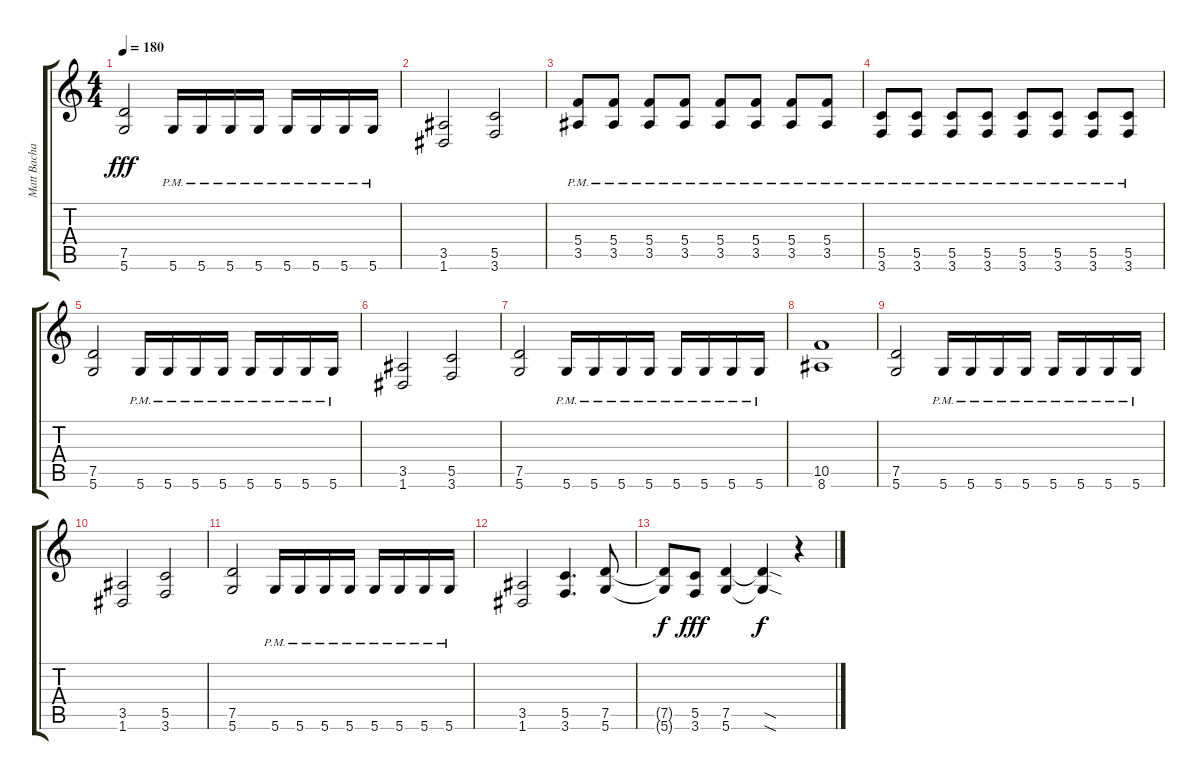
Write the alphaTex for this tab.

\track ("Matt Bachand" "Matt Bacha") {instrument distortionguitar}
\staff {score tabs}
\tuning (D4 A3 F3 C3 G2 D2) {hide}
\ts (4 4)
\tempo 180
\clef g2
\ks c
(7.5 5.6).2{dy fff} 5.6{pm}.16 5.6{pm}.16 5.6{pm}.16 5.6{pm}.16 5.6{pm}.16 5.6{pm}.16 5.6{pm}.16 5.6{pm}.16 |
(3.5 1.6).2 (5.5 3.6).2 |
(5.4{pm} 3.5{pm}).8 (5.4{pm} 3.5{pm}).8 (5.4{pm} 3.5{pm}).8 (5.4{pm} 3.5{pm}).8 (5.4{pm} 3.5{pm}).8 (5.4{pm} 3.5{pm}).8 (5.4{pm} 3.5{pm}).8 (5.4{pm} 3.5{pm}).8 |
(5.5{pm} 3.6{pm}).8 (5.5{pm} 3.6{pm}).8 (5.5{pm} 3.6{pm}).8 (5.5{pm} 3.6{pm}).8 (5.5{pm} 3.6{pm}).8 (5.5{pm} 3.6{pm}).8 (5.5{pm} 3.6{pm}).8 (5.5{pm} 3.6{pm}).8 |
(7.5 5.6).2 5.6{pm}.16 5.6{pm}.16 5.6{pm}.16 5.6{pm}.16 5.6{pm}.16 5.6{pm}.16 5.6{pm}.16 5.6{pm}.16 |
(3.5 1.6).2 (5.5 3.6).2 |
(7.5 5.6).2 5.6{pm}.16 5.6{pm}.16 5.6{pm}.16 5.6{pm}.16 5.6{pm}.16 5.6{pm}.16 5.6{pm}.16 5.6{pm}.16 |
(10.5 8.6).1 |
(7.5 5.6).2 5.6{pm}.16 5.6{pm}.16 5.6{pm}.16 5.6{pm}.16 5.6{pm}.16 5.6{pm}.16 5.6{pm}.16 5.6{pm}.16 |
(3.5 1.6).2 (5.5 3.6).2 |
(7.5 5.6).2 5.6{pm}.16 5.6{pm}.16 5.6{pm}.16 5.6{pm}.16 5.6{pm}.16 5.6{pm}.16 5.6{pm}.16 5.6{pm}.16 |
(3.5 1.6).2 (5.5 3.6).4{d} (7.5 5.6).8 |
(7.5{t} 5.6{t}).8{dy f} (5.5 3.6).8{dy fff} (7.5 5.6).4 (7.5{sod t} 5.6{sod t}).4{dy f} r.4
